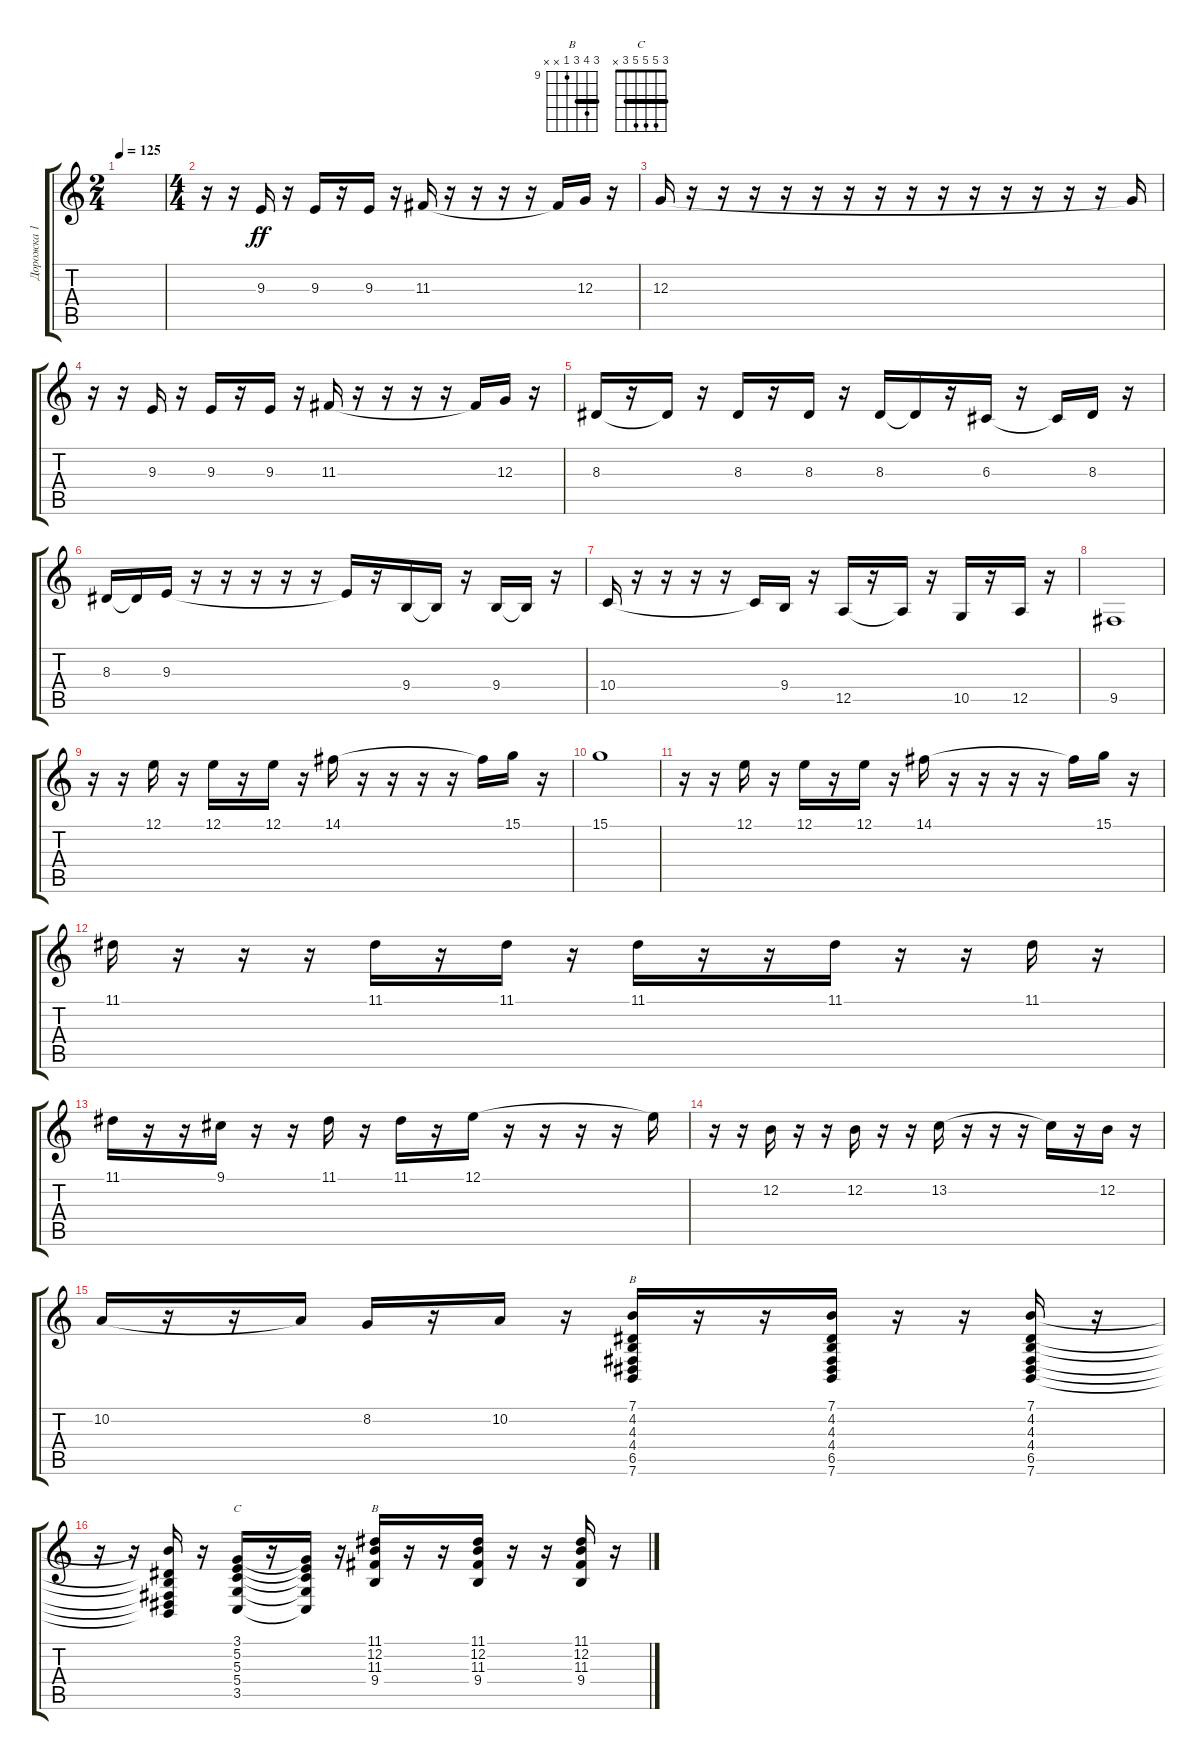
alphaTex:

\track ("Дорожка 1" "Дорожка 1") {instrument acousticgrandpiano}
\staff {score tabs}
\tuning (E4 B3 G3 D3 A2 E2) {hide}
\chord ("B" 7 4 4 4 6 7) {firstfret 4 barre 4}
\chord ("C" 3 5 5 5 3 x) {barre 3}
\chord ("B" 11 12 11 9 x x) {firstfret 9 barre 11}
\ts (2 4)
\tempo 125
\clef g2
\ks c
|
\ts (4 4)
r.16 r.16 9.3.16{dy ff} r.16 9.3.16 r.16 9.3.16 r.16 11.3.16 r.16 r.16 r.16 r.16 11.3{t}.16 12.3.16 r.16 |
12.3.16 r.16 r.16 r.16 r.16 r.16 r.16 r.16 r.16 r.16 r.16 r.16 r.16 r.16 r.16 12.3{t}.16 |
r.16 r.16 9.3.16 r.16 9.3.16 r.16 9.3.16 r.16 11.3.16 r.16 r.16 r.16 r.16 11.3{t}.16 12.3.16 r.16 |
8.3.16 r.16 8.3{t}.16 r.16 8.3.16 r.16 8.3.16 r.16 8.3.16 8.3{t}.16 r.16 6.3.16 r.16 6.3{t}.16 8.3.16 r.16 |
8.3.16 8.3{t}.16 9.3.16 r.16 r.16 r.16 r.16 r.16 9.3{t}.16 r.16 9.4.16 9.4{t}.16 r.16 9.4.16 9.4{t}.16 r.16 |
10.4.16 r.16 r.16 r.16 r.16 10.4{t}.16 9.4.16 r.16 12.5.16 r.16 12.5{t}.16 r.16 10.5.16 r.16 12.5.16 r.16 |
9.5.1 |
r.16 r.16 12.1.16 r.16 12.1.16 r.16 12.1.16 r.16 14.1.16 r.16 r.16 r.16 r.16 14.1{t}.16 15.1.16 r.16 |
15.1.1 |
r.16 r.16 12.1.16 r.16 12.1.16 r.16 12.1.16 r.16 14.1.16 r.16 r.16 r.16 r.16 14.1{t}.16 15.1.16 r.16 |
11.1.16 r.16 r.16 r.16 11.1.16 r.16 11.1.16 r.16 11.1.16 r.16 r.16 11.1.16 r.16 r.16 11.1.16 r.16 |
11.1.16 r.16 r.16 9.1.16 r.16 r.16 11.1.16 r.16 11.1.16 r.16 12.1.16 r.16 r.16 r.16 r.16 12.1{t}.16 |
r.16 r.16 12.2.16 r.16 r.16 12.2.16 r.16 r.16 13.2.16 r.16 r.16 r.16 13.2{t}.16 r.16 12.2.16 r.16 |
10.2.16 r.16 r.16 10.2{t}.16 8.2.16 r.16 10.2.16 r.16 (7.1 4.2 4.3 4.4 6.5 7.6).16{ch "B"} r.16 r.16 (7.1 4.2 4.3 4.4 6.5 7.6).16 r.16 r.16 (7.1 4.2 4.3 4.4 6.5 7.6).16 r.16 |
r.16 r.16 (7.1{t} 4.2{t} 4.3{t} 4.4{t} 6.5{t} 7.6{t}).16 r.16 (3.1 5.2 5.3 5.4 3.5).16{ch "C"} r.16 (3.1{t} 5.2{t} 5.3{t} 5.4{t} 3.5{t}).16 r.16 (11.1 12.2 11.3 9.4).16{ch "B"} r.16 r.16 (11.1 12.2 11.3 9.4).16 r.16 r.16 (11.1 12.2 11.3 9.4).16 r.16
